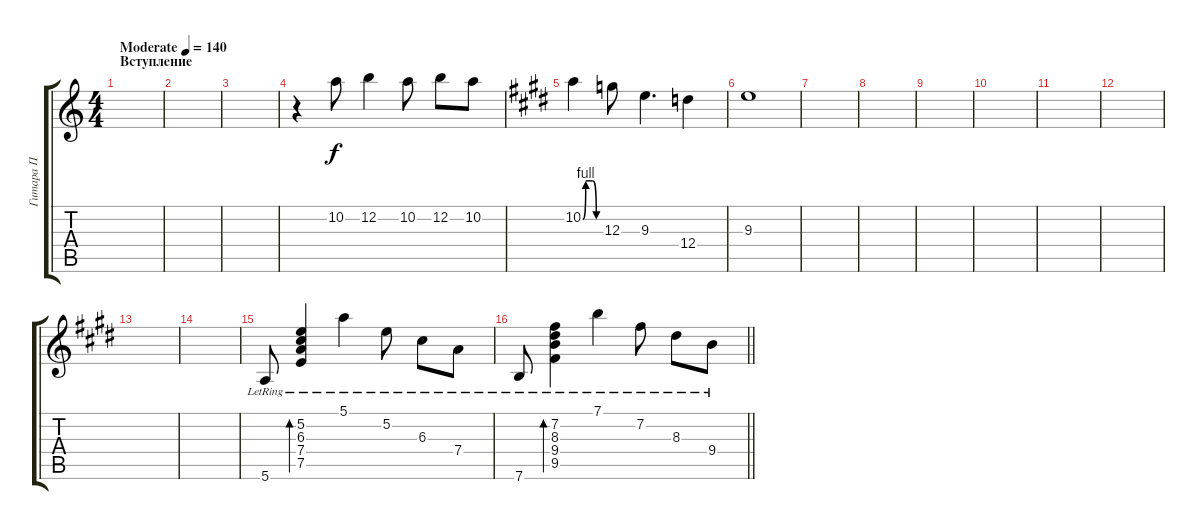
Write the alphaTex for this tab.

\track ("Гитара П" "Гитара П") {instrument acousticguitarsteel}
\staff {score tabs}
\tuning (E4 B3 G3 D3 A2 E2) {hide}
\ts (4 4)
\section ("" "Вступление")
\tempo (140 "Moderate")
\clef g2
\ks c
|
|
|
r.4 10.2.8 12.2.4 10.2.8 12.2.8 10.2.8 |
\ks e
10.2{be (custom 0 0 10 4 34 4 46 0 60 0)}.4 12.3.8 9.3.4{d} 12.4.4 |
9.3.1 |
|
|
|
|
|
|
|
|
5.6{lr}.8 (5.2{lr} 6.3{lr} 7.4{lr} 7.5{lr}).4{bd 480} 5.1{lr}.4 5.2{lr}.8 6.3{lr}.8 7.4{lr}.8 |
\barLineRight lightlight
7.6{lr}.8 (7.2{lr} 8.3{lr} 9.4{lr} 9.5{lr}).4{bd 480} 7.1{lr}.4 7.2{lr}.8 8.3{lr}.8 9.4{lr}.8
